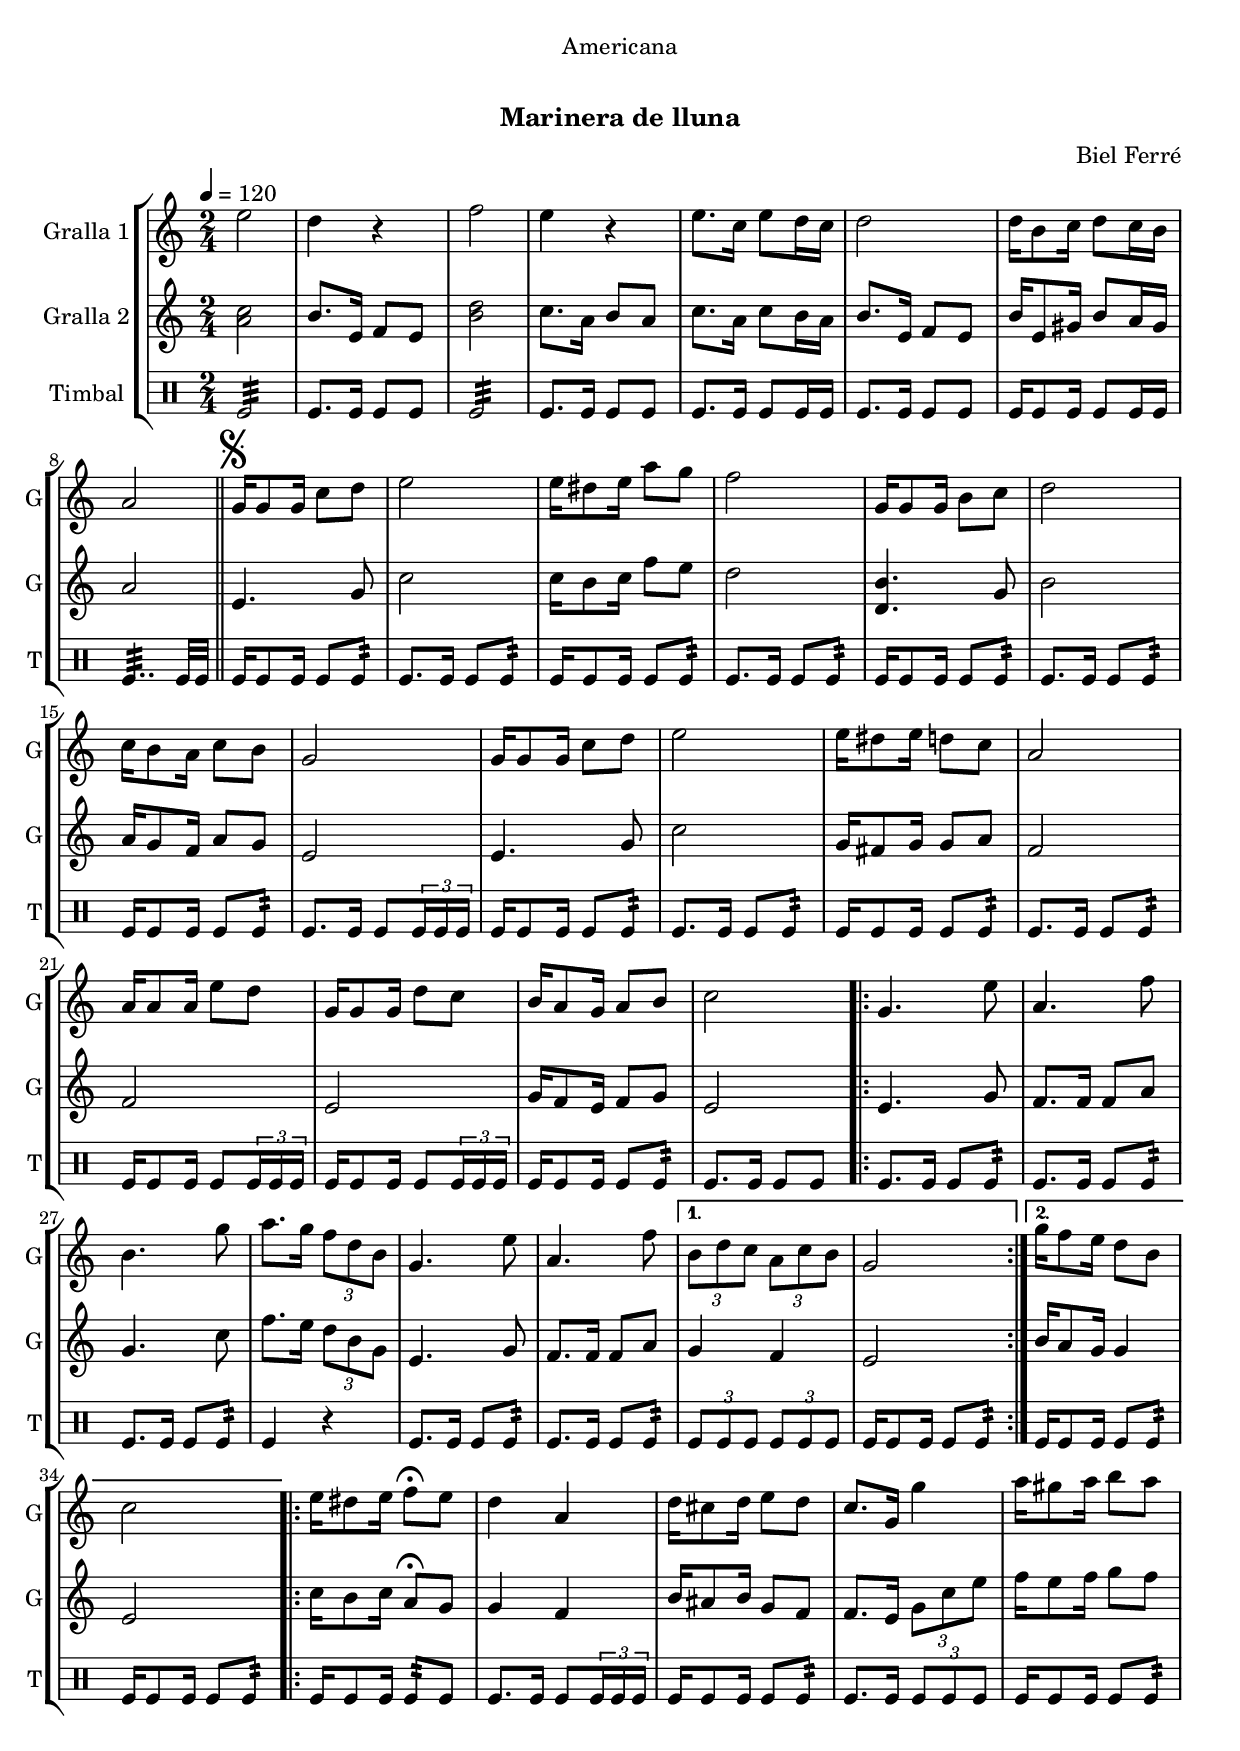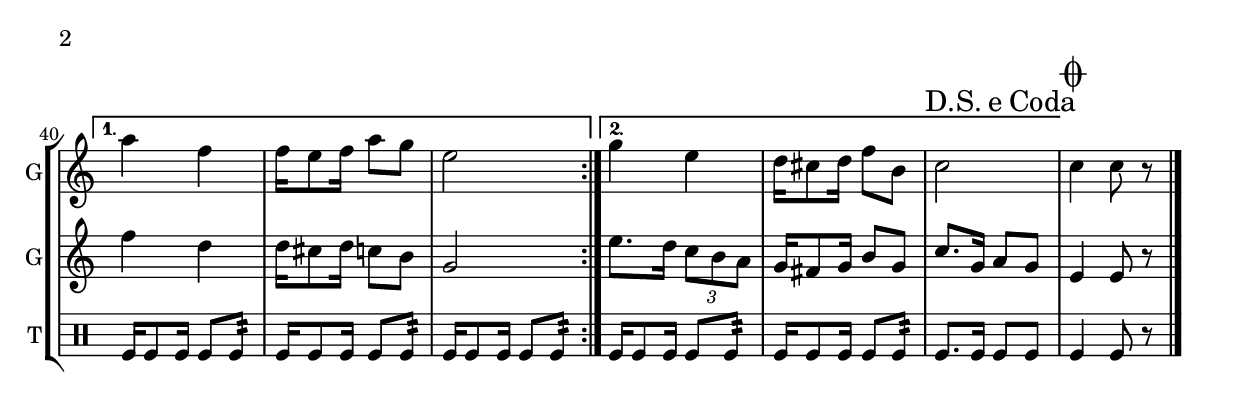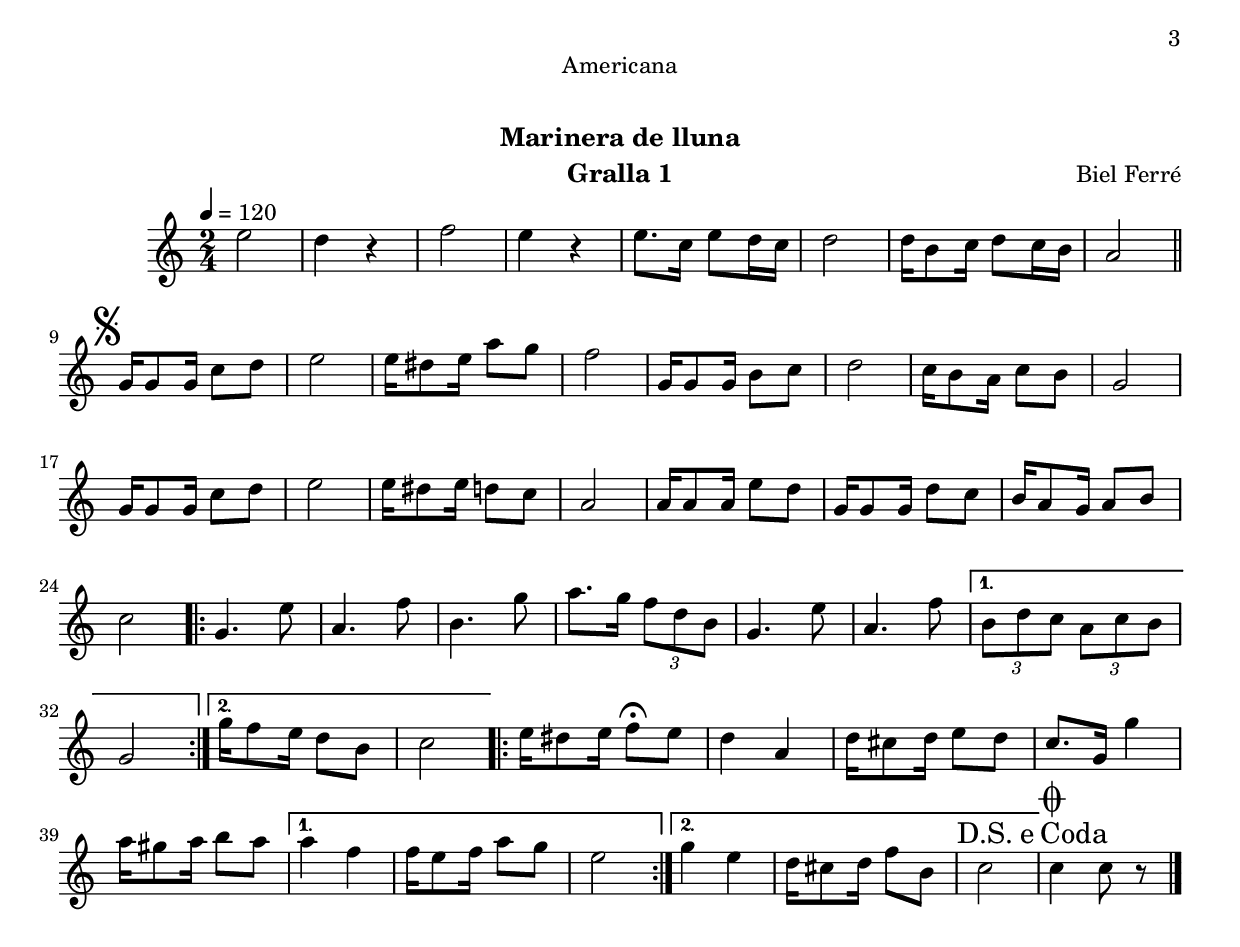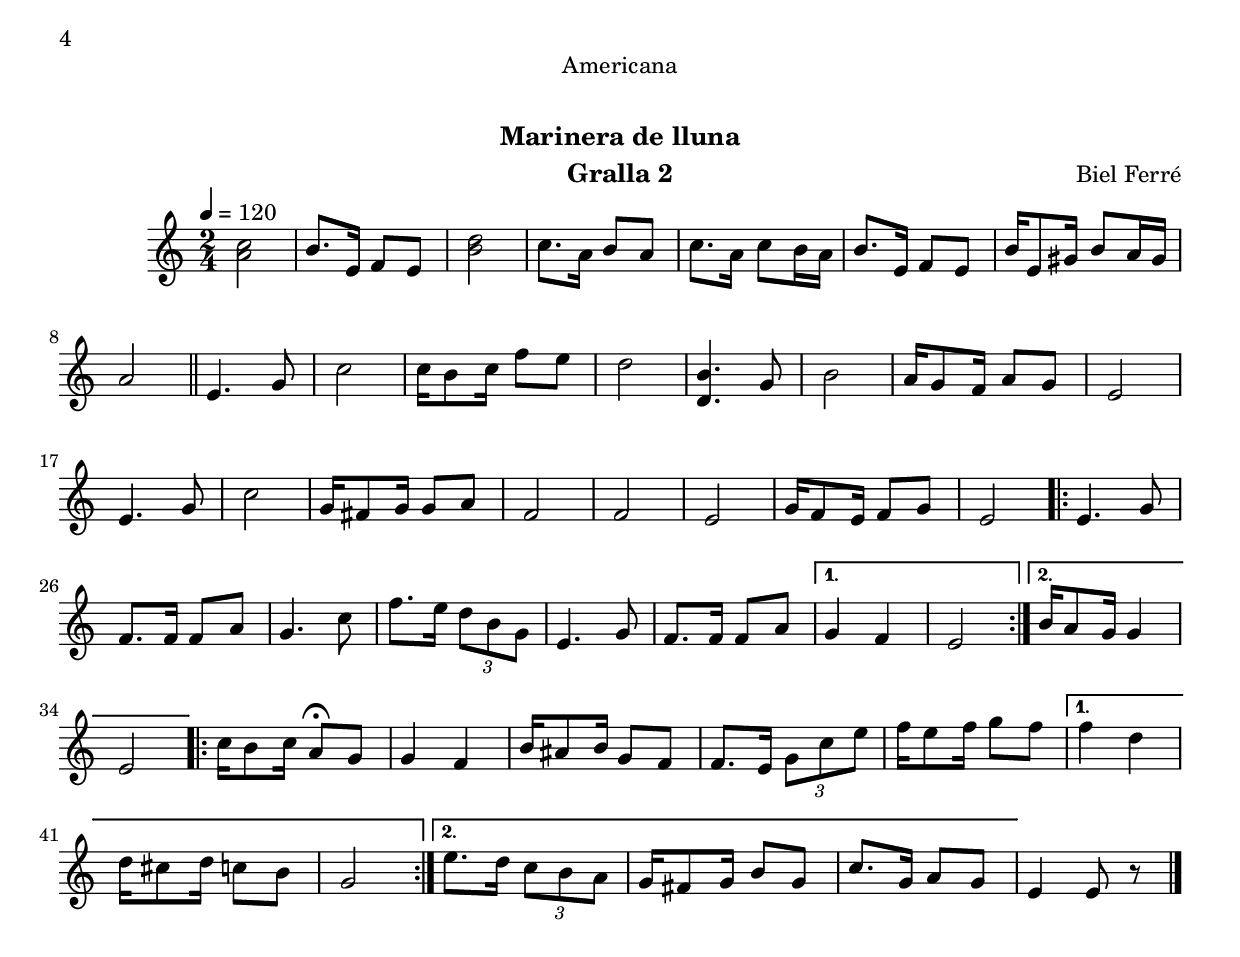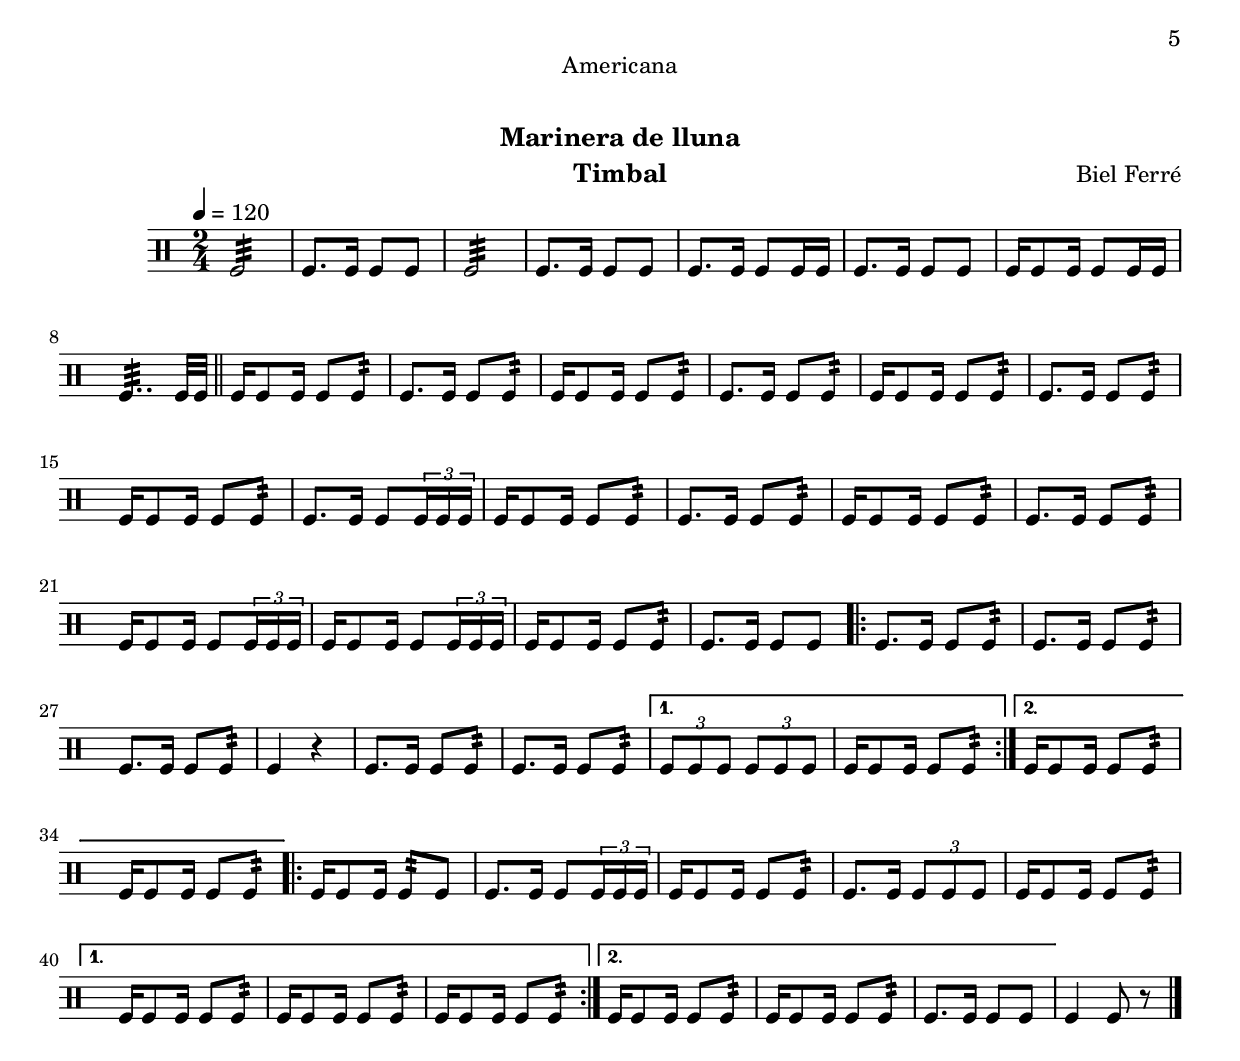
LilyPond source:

\version "2.16.0"

\header {
  dedication="Americana"
  title="           "
  subtitle="Marinera de lluna"
  subsubtitle=""
  poet=""
  meter=""
  piece=""
  composer="Biel Ferré"
  arranger=""
  opus=""
  instrument=""
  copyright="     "
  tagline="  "
}

liniaroAa =
\relative e''
{
  \tempo 4=120
  \clef treble
  \key c \major
  \time 2/4
  e2  |
  d4 r  |
  f2  |
  e4 r  |
  %05
  e8. c16 e8 d16 c  |
  d2  |
  d16 b8 c16 d8 c16 b  |
  a2  \bar "||"
  \mark \markup {\musicglyph #"scripts.segno"} g16 g8 g16 c8 d  |
  %10
  e2  |
  e16 dis8 e16 a8 g  |
  f2  |
  g,16 g8 g16 b8 c  |
  d2  |
  %15
  c16 b8 a16 c8 b  |
  g2  |
  g16 g8 g16 c8 d  |
  e2  |
  e16 dis8 e16 d8 c  |
  %20
  a2  |
  a16 a8 a16 e'8 d  |
  g,16 g8 g16 d'8 c  |
  b16 a8 g16 a8 b  |
   c2  |
  %25
  \repeat volta 2 { g4. e'8  |
  a,4. f'8  |
  b,4. g'8  |
  a8. g16 \times 2/3 { f8 d b }  |
  g4. e'8  |
  %30
  a,4. f'8 }
  \alternative { { \times 2/3 { b,8 d c } \times 2/3 { a c b }  |
  g2 }
  { g'16 f8 e16 d8 b  |
  c2 } }
  %35
  \repeat volta 2 { e16 dis8 e16 f8\fermata e  |
  d4 a  |
  d16 cis8 d16 e8 d  |
  c8. g16 g'4  |
  a16 gis8 a16 b8 a }
  %40
  \alternative { { a4 f  |
  f16 e8 f16 a8 g  |
  e2 }
  { g4 e  |
  d16 cis8 d16 f8 b,  |
  %45
  \mark \markup {D.S. e Coda} c2 } }
  \mark \markup {\musicglyph #"scripts.coda"} c4 c8 r  \bar "|."
}

liniaroAb =
\relative a'
{
  \tempo 4=120
  \clef treble
  \key c \major
  \time 2/4
  <a c>2  |
  b8. e,16 f8 e  |
  <b' d>2  |
  c8. a16 b8 a  |
  %05
  c8. a16 c8 b16 a  |
  b8. e,16 f8 e  |
  b'16 e,8 gis16 b8 a16 gis  |
  a2  \bar "||"
  e4. g8  |
  %10
  c2  |
  c16 b8 c16 f8 e  |
  d2  |
  <d, b'>4. g8  |
  b2  |
  %15
  a16 g8 f16 a8 g  |
  e2  |
  e4. g8  |
  c2  |
  g16 fis8 g16 g8 a  |
  %20
  f2  |
  f2  |
  e2  |
  g16 f8 e16 f8 g  |
  e2  |
  %25
  \repeat volta 2 { e4. g8  |
  f8. f16 f8 a  |
  g4. c8  |
  f8. e16 \times 2/3 { d8 b g }  |
  e4. g8  |
  %30
  f8. f16 f8 a }
  \alternative { { g4 f  |
  e2 }
  { b'16 a8 g16 g4  |
  e2 } }
  %35
  \repeat volta 2 { c'16 b8 c16 a8\fermata g  |
  g4 f  |
  b16 ais8 b16 g8 f  |
  f8. e16 \times 2/3 { g8 c e }  |
  f16 e8 f16 g8 f }
  %40
  \alternative { { f4 d  |
  d16 cis8 d16 c8 b  |
  g2 }
  { e'8. d16 \times 2/3 { c8 b a }  |
  g16 fis8 g16 b8 g  |
  %45
  c8. g16 a8 g } }
  e4 e8 r  \bar "|."
}

liniaroAc =
\drummode
{
  \tempo 4=120
  \time 2/4
  tomfl2:32  |
  tomfl8. tomfl16 tomfl8 tomfl  |
  tomfl2:32  |
  tomfl8. tomfl16 tomfl8 tomfl  |
  %05
  tomfl8. tomfl16 tomfl8 tomfl16 tomfl  |
  tomfl8. tomfl16 tomfl8 tomfl  |
  tomfl16 tomfl8 tomfl16 tomfl8 tomfl16 tomfl  |
  tomfl4..:32 tomfl32 tomfl  \bar "||"
  tomfl16 tomfl8 tomfl16 tomfl8 tomfl:32  |
  %10
  tomfl8. tomfl16 tomfl8 tomfl:32  |
  tomfl16 tomfl8 tomfl16 tomfl8 tomfl:32  |
  tomfl8. tomfl16 tomfl8 tomfl:32  |
  tomfl16 tomfl8 tomfl16 tomfl8 tomfl:32  |
  tomfl8. tomfl16 tomfl8 tomfl:32  |
  %15
  tomfl16 tomfl8 tomfl16 tomfl8 tomfl:32  |
  tomfl8. tomfl16 tomfl8 \times 2/3 { tomfl16 tomfl tomfl }  |
  tomfl16 tomfl8 tomfl16 tomfl8 tomfl:32  |
  tomfl8. tomfl16 tomfl8 tomfl:32  |
  tomfl16 tomfl8 tomfl16 tomfl8 tomfl:32  |
  %20
  tomfl8. tomfl16 tomfl8 tomfl:32  |
  tomfl16 tomfl8 tomfl16 tomfl8 \times 2/3 { tomfl16 tomfl tomfl }  |
  tomfl16 tomfl8 tomfl16 tomfl8 \times 2/3 { tomfl16 tomfl tomfl }  |
  tomfl16 tomfl8 tomfl16 tomfl8 tomfl:32  |
  tomfl8. tomfl16 tomfl8 tomfl  |
  %25
  \repeat volta 2 { tomfl8. tomfl16 tomfl8 tomfl:32  |
  tomfl8. tomfl16 tomfl8 tomfl:32  |
  tomfl8. tomfl16 tomfl8 tomfl:32  |
  tomfl4 r  |
  tomfl8. tomfl16 tomfl8 tomfl:32  |
  %30
  tomfl8. tomfl16 tomfl8 tomfl:32 }
  \alternative { { \times 2/3 { tomfl8 tomfl tomfl } \times 2/3 { tomfl tomfl tomfl }  |
  tomfl16 tomfl8 tomfl16 tomfl8 tomfl:32 }
  { tomfl16 tomfl8 tomfl16 tomfl8 tomfl:32  |
  tomfl16 tomfl8 tomfl16 tomfl8 tomfl:32 } }
  %35
  \repeat volta 2 { tomfl16 tomfl8 tomfl16 tomfl8:32 tomfl  |
  tomfl8. tomfl16 tomfl8 \times 2/3 { tomfl16 tomfl tomfl }  |
  tomfl16 tomfl8 tomfl16 tomfl8 tomfl:32  |
  tomfl8. tomfl16 \times 2/3 { tomfl8 tomfl tomfl }  |
  tomfl16 tomfl8 tomfl16 tomfl8 tomfl:32 }
  %40
  \alternative { { tomfl16 tomfl8 tomfl16 tomfl8 tomfl:32  |
  tomfl16 tomfl8 tomfl16 tomfl8 tomfl:32  |
  tomfl16 tomfl8 tomfl16 tomfl8 tomfl:32 }
  { tomfl16 tomfl8 tomfl16 tomfl8 tomfl:32  |
  tomfl16 tomfl8 tomfl16 tomfl8 tomfl:32  |
  %45
  tomfl8. tomfl16 tomfl8 tomfl } }
  tomfl4 tomfl8 r  \bar "|."
}

\bookpart {
  \score {
    \new StaffGroup {
      \override Score.RehearsalMark #'self-alignment-X = #LEFT
      <<
        \new Staff \with {instrumentName = #"Gralla 1" shortInstrumentName = #"G"} \liniaroAa
        \new Staff \with {instrumentName = #"Gralla 2" shortInstrumentName = #"G"} \liniaroAb
        \new DrumStaff \with {instrumentName = #"Timbal" shortInstrumentName = #"T"} \liniaroAc
      >>
    }
    \layout {}
  }\score { \unfoldRepeats
    \new StaffGroup {
      \override Score.RehearsalMark #'self-alignment-X = #LEFT
      <<
        \new Staff \with {instrumentName = #"Gralla 1" shortInstrumentName = #"G"} \liniaroAa
        \new Staff \with {instrumentName = #"Gralla 2" shortInstrumentName = #"G"} \liniaroAb
        \new DrumStaff \with {instrumentName = #"Timbal" shortInstrumentName = #"T"} \liniaroAc
      >>
    }
    \midi {}
  }
}

\bookpart {
  \header {instrument="Gralla 1"}
  \score {
    \new StaffGroup {
      \override Score.RehearsalMark #'self-alignment-X = #LEFT
      <<
        \new Staff \liniaroAa
      >>
    }
    \layout {}
  }\score { \unfoldRepeats
    \new StaffGroup {
      \override Score.RehearsalMark #'self-alignment-X = #LEFT
      <<
        \new Staff \liniaroAa
      >>
    }
    \midi {}
  }
}

\bookpart {
  \header {instrument="Gralla 2"}
  \score {
    \new StaffGroup {
      \override Score.RehearsalMark #'self-alignment-X = #LEFT
      <<
        \new Staff \liniaroAb
      >>
    }
    \layout {}
  }\score { \unfoldRepeats
    \new StaffGroup {
      \override Score.RehearsalMark #'self-alignment-X = #LEFT
      <<
        \new Staff \liniaroAb
      >>
    }
    \midi {}
  }
}

\bookpart {
  \header {instrument="Timbal"}
  \score {
    \new StaffGroup {
      \override Score.RehearsalMark #'self-alignment-X = #LEFT
      <<
        \new DrumStaff \liniaroAc
      >>
    }
    \layout {}
  }\score { \unfoldRepeats
    \new StaffGroup {
      \override Score.RehearsalMark #'self-alignment-X = #LEFT
      <<
        \new DrumStaff \liniaroAc
      >>
    }
    \midi {}
  }
}

